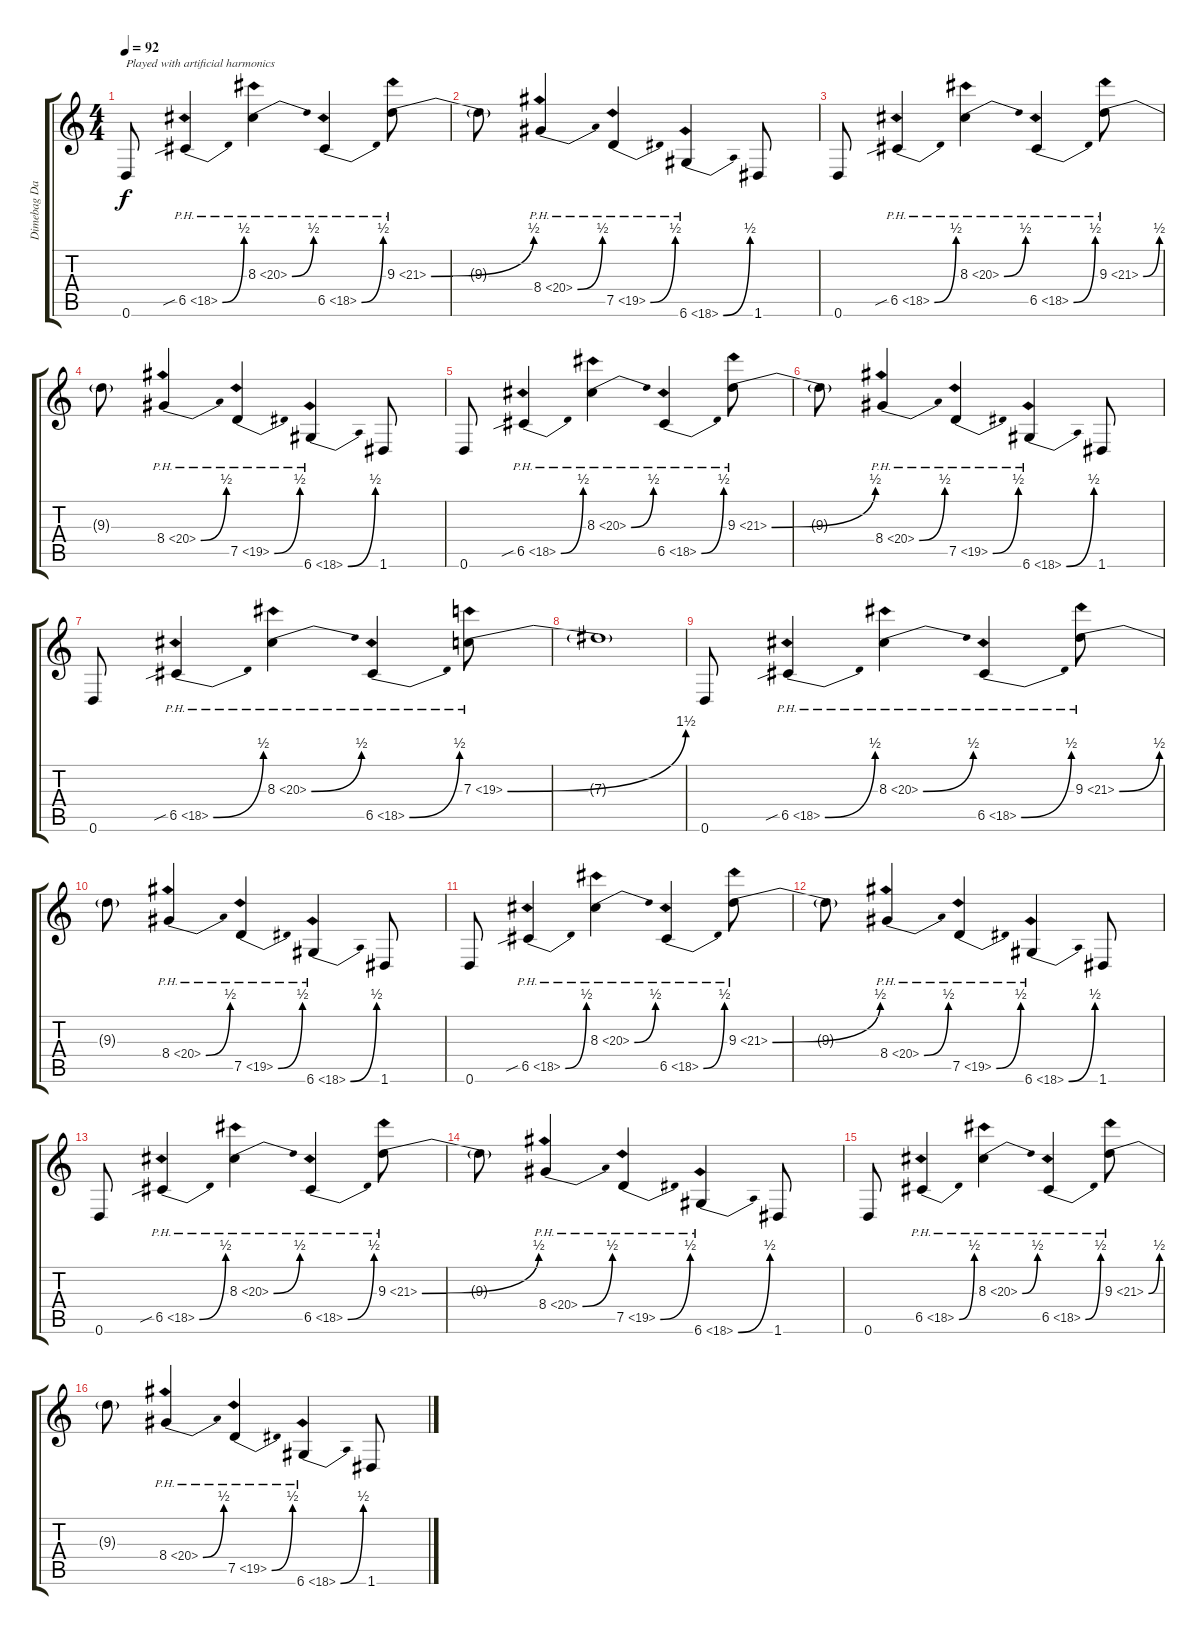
\track ("Dimebag Darrell Rhythm" "Dimebag Da") {instrument distortionguitar}
\staff {score tabs}
\tuning (D4 A3 F3 C3 G2 D2) {hide}
\ts (4 4)
\section ("" "")
\tempo 92
\clef g2
\ks c
0.6.8{txt "Played with artificial harmonics" dy f instrument distortionguitar} 6.5{be (bend 0 0 60 2) ph 12 sib}.4 8.3{be (bend 0 0 60 2) ph 12}.4 6.5{be (bend 0 0 60 2) ph 12}.4 9.3{be (bend 0 0 60 2) ph 12}.8 |
9.3{t}.8 8.4{be (bend 0 0 60 2) ph 12}.4 7.5{be (bend 0 0 60 2) ph 12}.4 6.6{be (bend 0 0 60 2) ph 12}.4 1.6.8 |
0.6.8 6.5{be (bend 0 0 60 2) ph 12 sib}.4 8.3{be (bend 0 0 60 2) ph 12}.4 6.5{be (bend 0 0 60 2) ph 12}.4 9.3{be (bend 0 0 60 2) ph 12}.8 |
9.3{t}.8 8.4{be (bend 0 0 60 2) ph 12}.4 7.5{be (bend 0 0 60 2) ph 12}.4 6.6{be (bend 0 0 60 2) ph 12}.4 1.6.8 |
0.6.8 6.5{be (bend 0 0 60 2) ph 12 sib}.4 8.3{be (bend 0 0 60 2) ph 12}.4 6.5{be (bend 0 0 60 2) ph 12}.4 9.3{be (bend 0 0 60 2) ph 12}.8 |
9.3{t}.8 8.4{be (bend 0 0 60 2) ph 12}.4 7.5{be (bend 0 0 60 2) ph 12}.4 6.6{be (bend 0 0 60 2) ph 12}.4 1.6.8 |
0.6.8 6.5{be (bend 0 0 60 2) ph 12 sib}.4 8.3{be (bend 0 0 60 2) ph 12}.4 6.5{be (bend 0 0 60 2) ph 12}.4 7.3{be (bend 0 0 60 6) ph 12}.8 |
7.3{t}.1 |
0.6.8 6.5{be (bend 0 0 60 2) ph 12 sib}.4 8.3{be (bend 0 0 60 2) ph 12}.4 6.5{be (bend 0 0 60 2) ph 12}.4 9.3{be (bend 0 0 60 2) ph 12}.8 |
9.3{t}.8 8.4{be (bend 0 0 60 2) ph 12}.4 7.5{be (bend 0 0 60 2) ph 12}.4 6.6{be (bend 0 0 60 2) ph 12}.4 1.6.8 |
0.6.8 6.5{be (bend 0 0 60 2) ph 12 sib}.4 8.3{be (bend 0 0 60 2) ph 12}.4 6.5{be (bend 0 0 60 2) ph 12}.4 9.3{be (bend 0 0 60 2) ph 12}.8 |
9.3{t}.8 8.4{be (bend 0 0 60 2) ph 12}.4 7.5{be (bend 0 0 60 2) ph 12}.4 6.6{be (bend 0 0 60 2) ph 12}.4 1.6.8 |
0.6.8 6.5{be (bend 0 0 60 2) ph 12 sib}.4 8.3{be (bend 0 0 60 2) ph 12}.4 6.5{be (bend 0 0 60 2) ph 12}.4 9.3{be (bend 0 0 60 2) ph 12}.8 |
9.3{t}.8 8.4{be (bend 0 0 60 2) ph 12}.4 7.5{be (bend 0 0 60 2) ph 12}.4 6.6{be (bend 0 0 60 2) ph 12}.4 1.6.8 |
0.6.8 6.5{be (bend 0 0 60 2) ph 12}.4 8.3{be (bend 0 0 60 2) ph 12}.4 6.5{be (bend 0 0 60 2) ph 12}.4 9.3{be (bend 0 0 60 2) ph 12}.8 |
9.3{t}.8 8.4{be (bend 0 0 60 2) ph 12}.4 7.5{be (bend 0 0 60 2) ph 12}.4 6.6{be (bend 0 0 60 2) ph 12}.4 1.6.8
